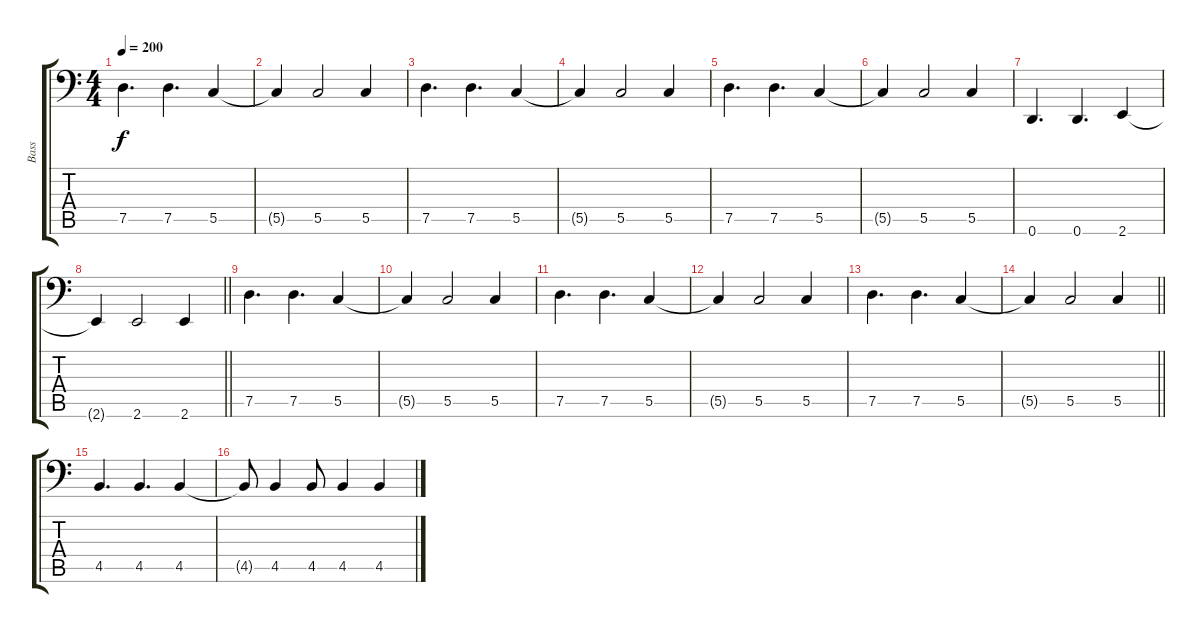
\track ("Bass" "Bass") {instrument electricbasspick}
\staff {score tabs}
\tuning (D3 A2 F2 C2 G1 D1) {hide}
\ts (4 4)
\tempo 200
\clef f4
\ks c
7.5.4{d dy f} 7.5.4{d} 5.5.4 |
5.5{t}.4 5.5.2 5.5.4 |
7.5.4{d} 7.5.4{d} 5.5.4 |
5.5{t}.4 5.5.2 5.5.4 |
7.5.4{d} 7.5.4{d} 5.5.4 |
5.5{t}.4 5.5.2 5.5.4 |
0.6.4{d} 0.6.4{d} 2.6.4 |
\barLineRight lightlight
2.6{t}.4 2.6.2 2.6.4 |
7.5.4{d} 7.5.4{d} 5.5.4 |
5.5{t}.4 5.5.2 5.5.4 |
7.5.4{d} 7.5.4{d} 5.5.4 |
5.5{t}.4 5.5.2 5.5.4 |
7.5.4{d} 7.5.4{d} 5.5.4 |
\barLineRight lightlight
5.5{t}.4 5.5.2 5.5.4 |
4.5.4{d} 4.5.4{d} 4.5.4 |
4.5{t}.8 4.5.4 4.5.8 4.5.4 4.5.4
